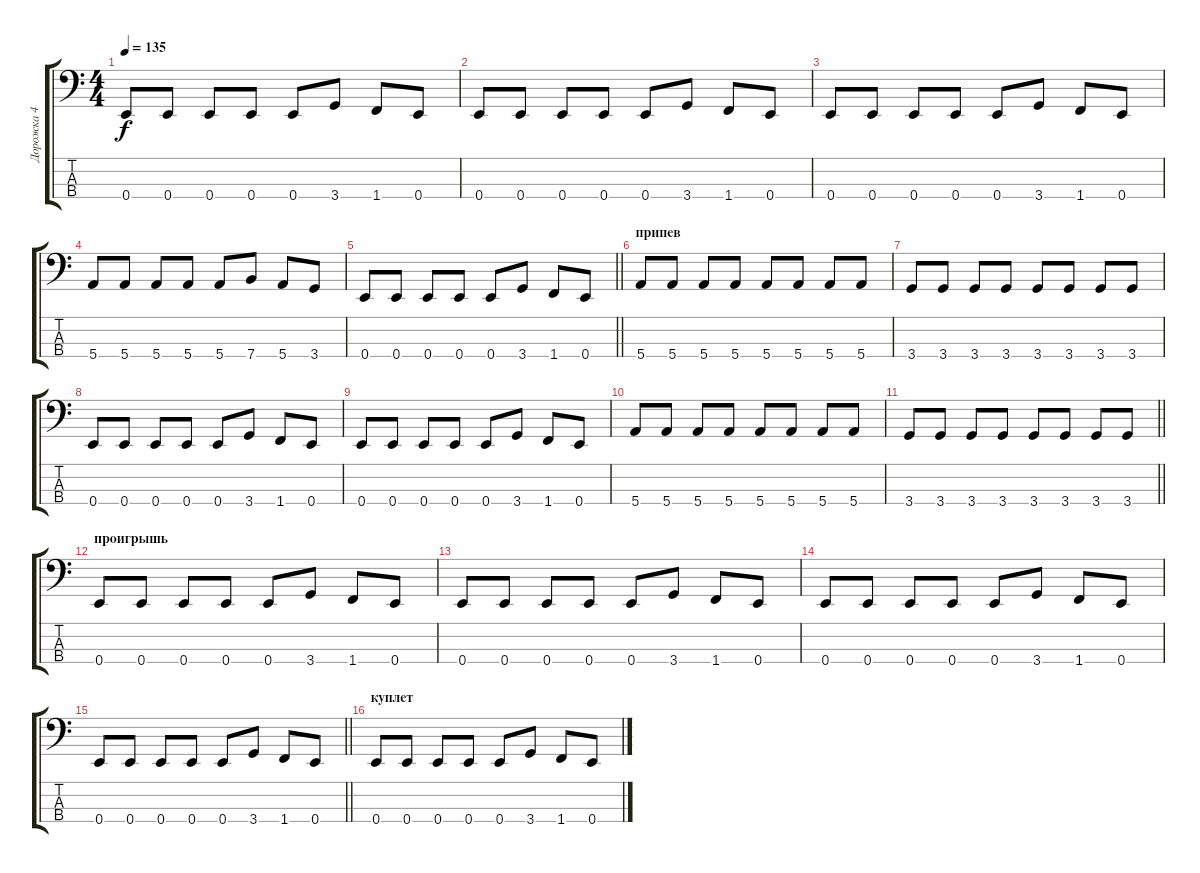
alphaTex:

\track ("Дорожка 4" "Дорожка 4") {instrument electricbassfinger}
\staff {score tabs}
\tuning (G2 D2 A1 E1) {hide}
\ts (4 4)
\tempo 135
\clef f4
\ks c
0.4.8{dy f} 0.4.8 0.4.8 0.4.8 0.4.8 3.4.8 1.4.8 0.4.8 |
0.4.8 0.4.8 0.4.8 0.4.8 0.4.8 3.4.8 1.4.8 0.4.8 |
0.4.8 0.4.8 0.4.8 0.4.8 0.4.8 3.4.8 1.4.8 0.4.8 |
5.4.8 5.4.8 5.4.8 5.4.8 5.4.8 7.4.8 5.4.8 3.4.8 |
\barLineRight lightlight
0.4.8 0.4.8 0.4.8 0.4.8 0.4.8 3.4.8 1.4.8 0.4.8 |
\section ("" "припев")
5.4.8 5.4.8 5.4.8 5.4.8 5.4.8 5.4.8 5.4.8 5.4.8 |
3.4.8 3.4.8 3.4.8 3.4.8 3.4.8 3.4.8 3.4.8 3.4.8 |
0.4.8 0.4.8 0.4.8 0.4.8 0.4.8 3.4.8 1.4.8 0.4.8 |
0.4.8 0.4.8 0.4.8 0.4.8 0.4.8 3.4.8 1.4.8 0.4.8 |
5.4.8 5.4.8 5.4.8 5.4.8 5.4.8 5.4.8 5.4.8 5.4.8 |
\barLineRight lightlight
3.4.8 3.4.8 3.4.8 3.4.8 3.4.8 3.4.8 3.4.8 3.4.8 |
\section ("" "проигрышь")
0.4.8 0.4.8 0.4.8 0.4.8 0.4.8 3.4.8 1.4.8 0.4.8 |
0.4.8 0.4.8 0.4.8 0.4.8 0.4.8 3.4.8 1.4.8 0.4.8 |
0.4.8 0.4.8 0.4.8 0.4.8 0.4.8 3.4.8 1.4.8 0.4.8 |
\barLineRight lightlight
0.4.8 0.4.8 0.4.8 0.4.8 0.4.8 3.4.8 1.4.8 0.4.8 |
\section ("" "куплет")
0.4.8 0.4.8 0.4.8 0.4.8 0.4.8 3.4.8 1.4.8 0.4.8
